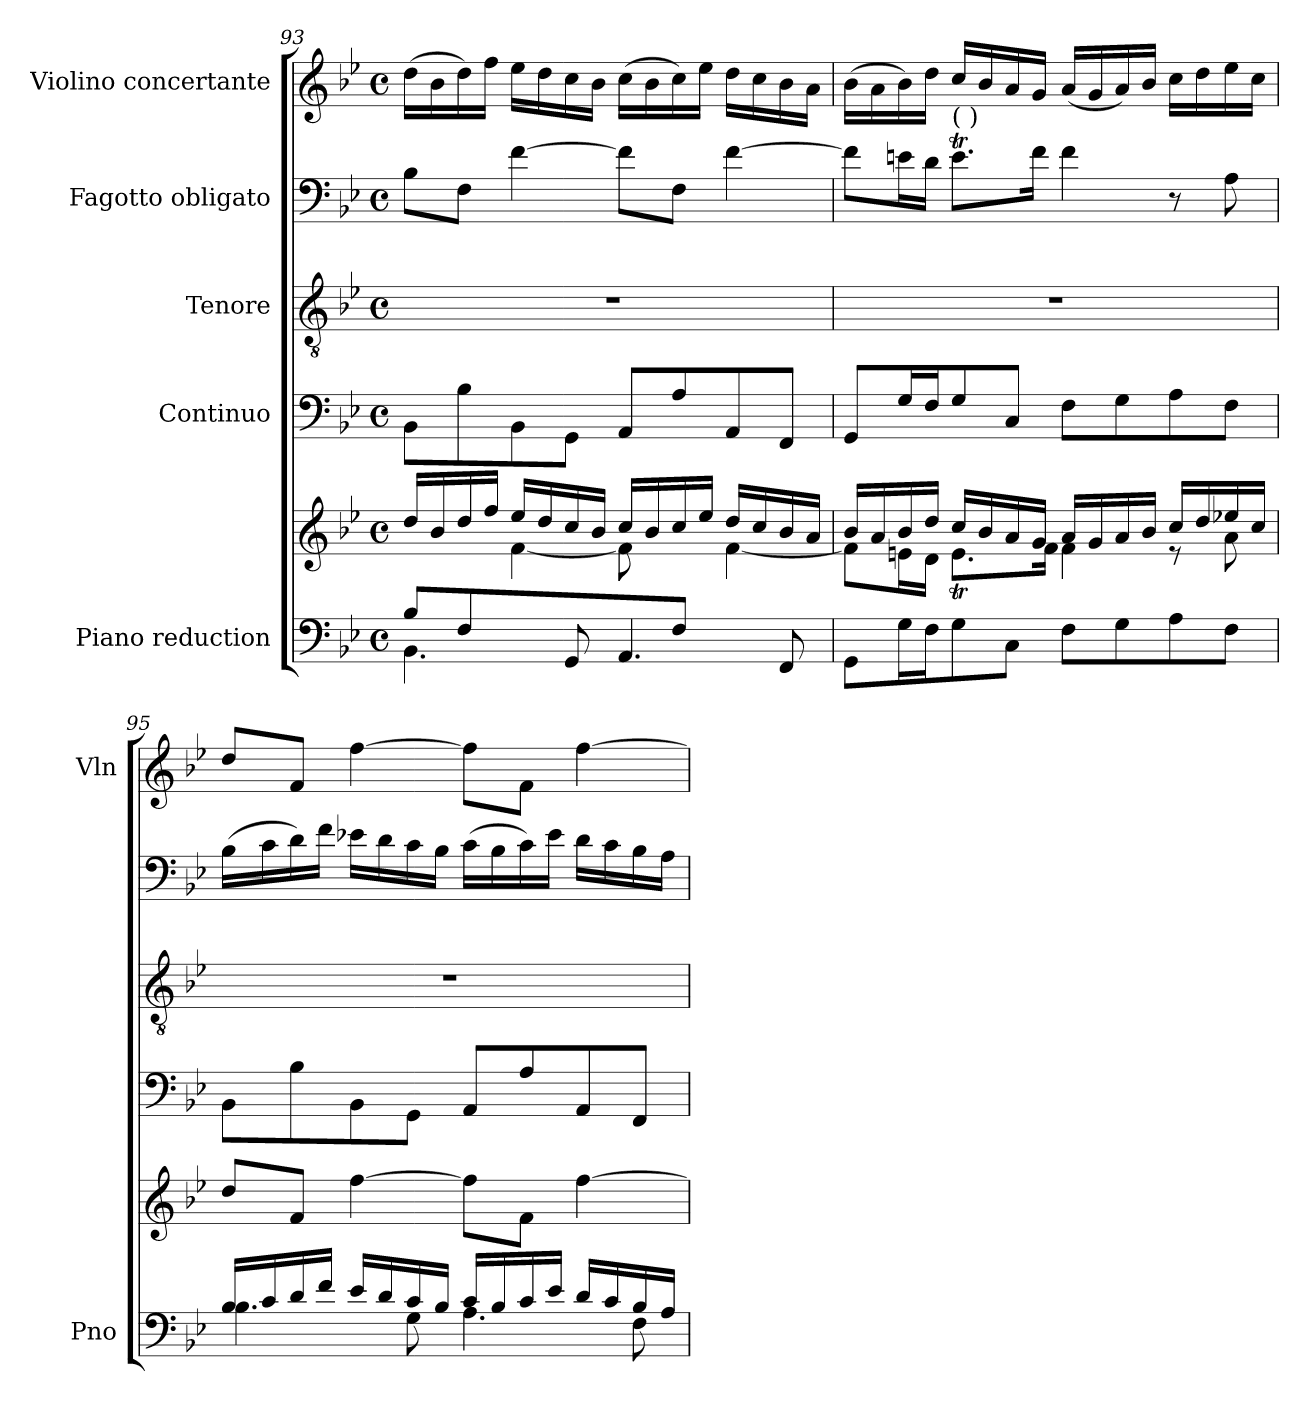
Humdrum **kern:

**kern	**kern	**kern	**kern	**kern	**kern
*part5	*part5	*part4	*part3	*part2	*part1
*staff6	*staff5	*staff4	*staff3	*staff2	*staff1
*I"Piano reduction	*	*I"Continuo	*I"Tenore	*I"Fagotto obligato	*I"Violino concertante
*I'Pno	*	*	*	*	*I'Vln
!!LO:LB:g=z
*clefF4	*clefG2	*clefF4	*clefGv2	*clefF4	*clefG2
*k[b-e-]	*k[b-e-]	*k[b-e-]	*k[b-e-]	*k[b-e-]	*k[b-e-]
*M4/4	*M4/4	*M4/4	*M4/4	*M4/4	*M4/4
*met(c)	*met(c)	*met(c)	*met(c)	*met(c)	*met(c)
=93	=93	=93	=93	=93	=93
*^	*^	*	*	*	*
8B-/L	4.BB-\	16dd/LL	4ryy	8BB-\L	1r	8B-\L	(16dd\LL
.	.	16b-/	.	.	.	.	16b-\
8F/J	.	16dd/	.	8B-\	.	8F\J	16dd\)
.	.	16ff/JJ	.	.	.	.	16ff\JJ
4.ryy	.	16ee-/LL	[4f\	8BB-\	.	[4f\	16ee-\LL
.	.	16dd/	.	.	.	.	16dd\
.	8GG/	16cc/	.	8GG\J	.	.	16cc\
.	.	16b-/JJ	.	.	.	.	16b-\JJ
.	4.AA/	16cc/LL	8f\L]	8AA/L	.	8f\L]	(16cc\LL
.	.	16b-/	.	.	.	.	16b-\
8F/J	.	16cc/	8ryy	8A/	.	8F\J	16cc\)
.	.	16ee-/JJ	.	.	.	.	16ee-\JJ
4ryy	.	16dd/LL	[4f\	8AA/	.	[4f\	16dd\LL
.	.	16cc/	.	.	.	.	16cc\
.	8FF/	16b-/	.	8FF/J	.	.	16b-\
.	.	16a/JJ	.	.	.	.	16a\JJ
*v	*v	*	*	*	*	*	*
=94	=94	=94	=94	=94	=94	=94
8GG\L	16b-/LL	8f\L]	8GG/L	1r	8f\L]	(16b-\LL
.	16a/	.	.	.	.	16a\
16G\L	16b-/	16en\L	16G/L	.	16en\L	16b-\)
16F\J	16dd/JJ	16d\JJ	16F/J	.	16d\JJ	16dd\JJ
!	!	!	!	!	!LO:TX:a:t=(     )	!
8G\	16cc/LL	8.et\L	8G/	.	8.et\L	16cc/LL
.	16b-/	.	.	.	.	16b-/
8C\J	16a/	.	8C/J	.	.	16a/
.	16g/JJ	16f\Jk	.	.	16f\Jk	16g/JJ
8F\L	16a/LL	4f\	8F\L	.	4f\	(16a/LL
.	16g/	.	.	.	.	16g/
8G\	16a/	.	8G\	.	.	16a/)
.	16b-/JJ	.	.	.	.	16b-/JJ
8A\	16cc/LL	8r	8A\	.	8r	16cc\LL
.	16dd/	.	.	.	.	16dd\
8F\J	16ee-X/	8a\	8F\J	.	8A\	16ee-\
.	16cc/JJ	.	.	.	.	16cc\JJ
*	*v	*v	*	*	*	*
=95	=95	=95	=95	=95	=95
*^	*	*	*	*	*
16B-/LL	4.B-\	8dd/L	8BB-\L	1r	(16B-\LL	8dd/L
16c/	.	.	.	.	16c\	.
16d/	.	8f/J	8B-\	.	16d\)	8f/J
16f/JJ	.	.	.	.	16f\JJ	.
16e-/LL	.	[4ff\	8BB-\	.	16e-X\LL	[4ff\
16d/	.	.	.	.	16d\	.
16c/	8G\	.	8GG\J	.	16c\	.
16B-/JJ	.	.	.	.	16B-\JJ	.
16c/LL	4.A\	8ff\L]	8AA/L	.	(16c\LL	8ff\L]
16B-/	.	.	.	.	16B-\	.
16c/	.	8f\J	8A/	.	16c\)	8f\J
16e-/JJ	.	.	.	.	16e-\JJ	.
16d/LL	.	[4ff\	8AA/	.	16d\LL	[4ff\
16c/	.	.	.	.	16c\	.
16B-/	8F\	.	8FF/J	.	16B-\	.
16A/JJ	.	.	.	.	16A\JJ	.
*v	*v	*	*	*	*	*
=	=	=	=	=	=
*-	*-	*-	*-	*-	*-
